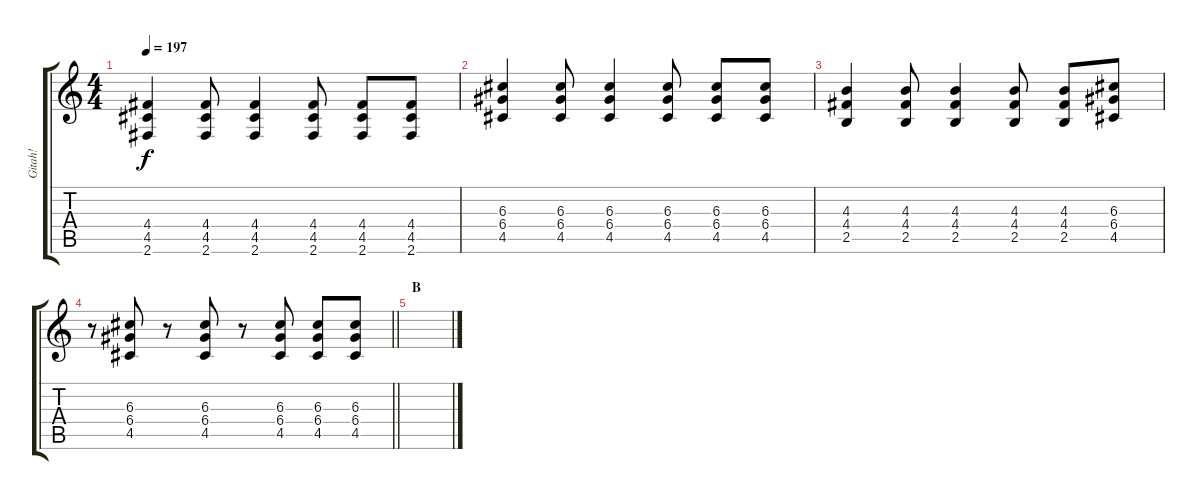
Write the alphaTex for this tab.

\track ("Gitah!" "Gitah!") {instrument distortionguitar}
\staff {score tabs}
\tuning (E4 B3 G3 D3 A2 E2) {hide}
\ts (4 4)
\tempo 197
\clef g2
\ks c
(4.4 4.5 2.6).4{dy f} (4.4 4.5 2.6).8 (4.4 4.5 2.6).4 (4.4 4.5 2.6).8 (4.4 4.5 2.6).8 (4.4 4.5 2.6).8 |
(6.3 6.4 4.5).4 (6.3 6.4 4.5).8 (6.3 6.4 4.5).4 (6.3 6.4 4.5).8 (6.3 6.4 4.5).8 (6.3 6.4 4.5).8 |
(4.3 4.4 2.5).4 (4.3 4.4 2.5).8 (4.3 4.4 2.5).4 (4.3 4.4 2.5).8 (4.3 4.4 2.5).8 (6.3 6.4 4.5).8 |
\barLineRight lightlight
r.8 (6.3 6.4 4.5).8 r.8 (6.3 6.4 4.5).8 r.8 (6.3 6.4 4.5).8 (6.3 6.4 4.5).8 (6.3 6.4 4.5).8 |
\section ("" "B")
